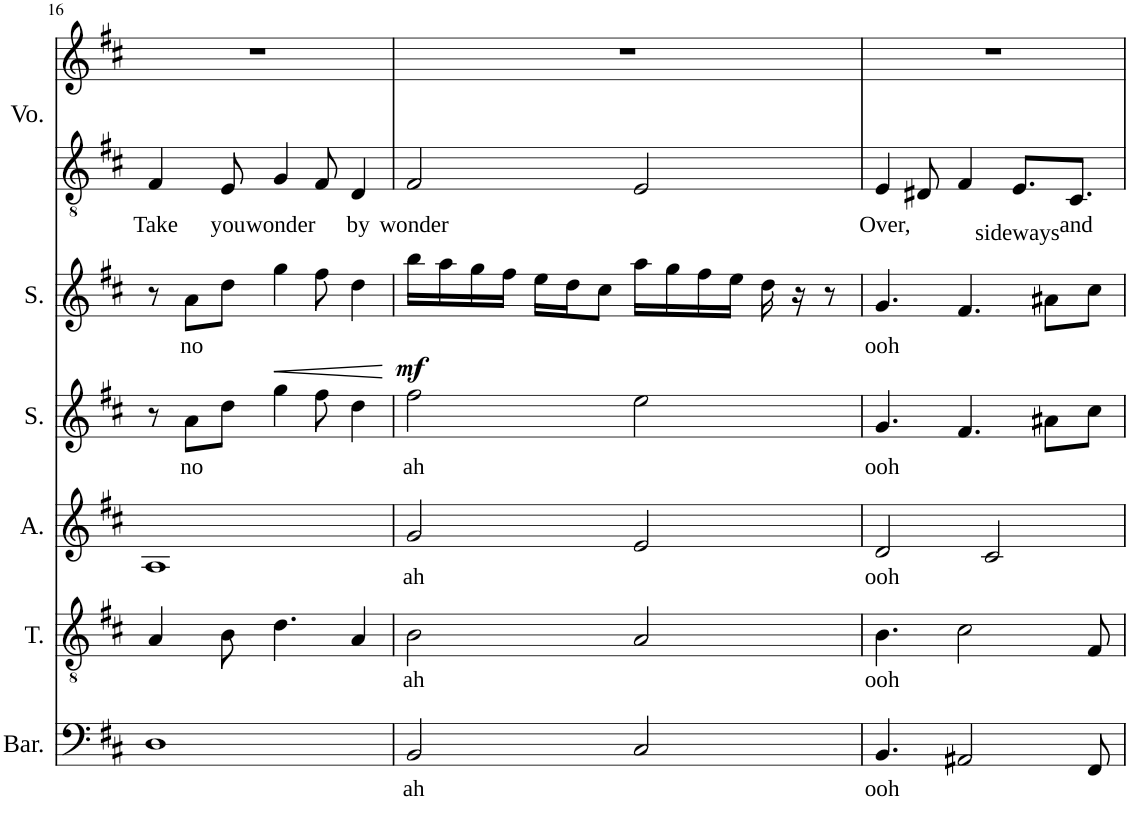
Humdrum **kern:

**kern	**text	**kern	**text	**kern	**text	**kern	**text	**kern	**text	**dynam	**kern	**text	**kern
*part6	*part6	*part5	*part5	*part4	*part4	*part3	*part3	*part2	*part2	*part2	*part1	*part1	*part1
*staff7	*staff7	*staff6	*staff6	*staff5	*staff5	*staff4	*staff4	*staff3	*staff3	*staff3	*staff2	*staff2	*staff1
*I"Baritone	*	*I"Tenor	*	*I"Alto	*	*I"Soprano	*	*I"Soprano	*	*	*I"Voice	*	*
*I'Bar.	*	*I'T.	*	*I'A.	*	*I'S.	*	*I'S.	*	*	*I'Vo.	*	*
!!LO:PB:g=z
*clefF4	*	*clefGv2	*	*clefG2	*	*clefG2	*	*clefG2	*	*	*clefGv2	*	*clefG2
*k[f#c#]	*	*k[f#c#]	*	*k[f#c#]	*	*k[f#c#]	*	*k[f#c#]	*	*	*k[f#c#]	*	*k[f#c#]
*M4/4	*	*M4/4	*	*M4/4	*	*M4/4	*	*M4/4	*	*	*M4/4	*	*M4/4
=16	=16	=16	=16	=16	=16	=16	=16	=16	=16	=16	=16	=16	=16
!	!	!	!	!	!	!	!	!	!	!	!	!LO:LY:b	!
1D	.	4A/	.	1A	.	8r	.	8r	.	.	4F#/	Take	1r
!	!	!	!	!	!	!	!LO:LY:b	!	!LO:LY:b	!	!	!	!
.	.	.	.	.	.	8a\L	no	8a\L	no	.	.	.	.
!	!	!	!	!	!	!	!	!	!	!	!	!LO:LY:b	!
.	.	8B\	.	.	.	8dd\J	.	8dd\J	.	.	8E/	you	.
!	!	!	!	!	!	!	!	!	!	!LO:HP:b	!	!LO:LY:b	!
.	.	4.d\	.	.	.	4gg\	.	4gg\	.	<	4G/	wonder	.
.	.	.	.	.	.	8ff#\	.	8ff#\	.	.	8F#/	.	.
!	!	!	!	!	!	!	!	!	!	!	!	!LO:LY:b	!
.	.	4A/	.	.	.	4dd\	.	4dd\	.	.	4D/	by	.
.	.	.	.	.	.	.	.	.	.	[	.	.	.
=17	=17	=17	=17	=17	=17	=17	=17	=17	=17	=17	=17	=17	=17
!	!LO:LY:b	!	!LO:LY:b	!	!LO:LY:b	!	!LO:LY:b	!	!	!LO:DY:b	!	!LO:LY:b	!
2BB/	ah	2B\	ah	2g/	ah	2ff#\	ah	16bb\LL	.	mf	2F#/	wonder	1r
.	.	.	.	.	.	.	.	16aa\	.	.	.	.	.
.	.	.	.	.	.	.	.	16gg\	.	.	.	.	.
.	.	.	.	.	.	.	.	16ff#\JJ	.	.	.	.	.
.	.	.	.	.	.	.	.	16ee\LL	.	.	.	.	.
.	.	.	.	.	.	.	.	16dd\J	.	.	.	.	.
.	.	.	.	.	.	.	.	8cc#\J	.	.	.	.	.
2C#/	.	2A/	.	2e/	.	2ee\	.	16aa\LL	.	.	2E/	.	.
.	.	.	.	.	.	.	.	16gg\	.	.	.	.	.
.	.	.	.	.	.	.	.	16ff#\	.	.	.	.	.
.	.	.	.	.	.	.	.	16ee\JJ	.	.	.	.	.
.	.	.	.	.	.	.	.	16dd\	.	.	.	.	.
.	.	.	.	.	.	.	.	16r	.	.	.	.	.
.	.	.	.	.	.	.	.	8r	.	.	.	.	.
=18	=18	=18	=18	=18	=18	=18	=18	=18	=18	=18	=18	=18	=18
!	!LO:LY:b	!	!LO:LY:b	!	!LO:LY:b	!	!LO:LY:b	!	!LO:LY:b	!	!	!LO:LY:b	!
4.BB/	ooh	4.B\	ooh	2d/	ooh	4.g/	ooh	4.g/	ooh	.	4E/	Over,	1r
!	!	!	!	!	!	!	!	!	!	!	!	!LO:LY:b	!
.	.	.	.	.	.	.	.	.	.	.	8D#X/	sideways	.
2AA#X/	.	2c#\	.	.	.	4.f#/	.	4.f#/	.	.	4F#/	.	.
.	.	.	.	2c#/	.	.	.	.	.	.	.	.	.
.	.	.	.	.	.	.	.	.	.	.	8.E/L	.	.
.	.	.	.	.	.	8a#X\L	.	8a#X\L	.	.	.	.	.
!	!	!	!	!	!	!	!	!	!	!	!	!LO:LY:b	!
.	.	.	.	.	.	.	.	.	.	.	8.C#/J	and	.
8FF#/	.	8F#/	.	.	.	8cc#\J	.	8cc#\J	.	.	.	.	.
=	=	=	=	=	=	=	=	=	=	=	=	=	=
*-	*-	*-	*-	*-	*-	*-	*-	*-	*-	*-	*-	*-	*-
